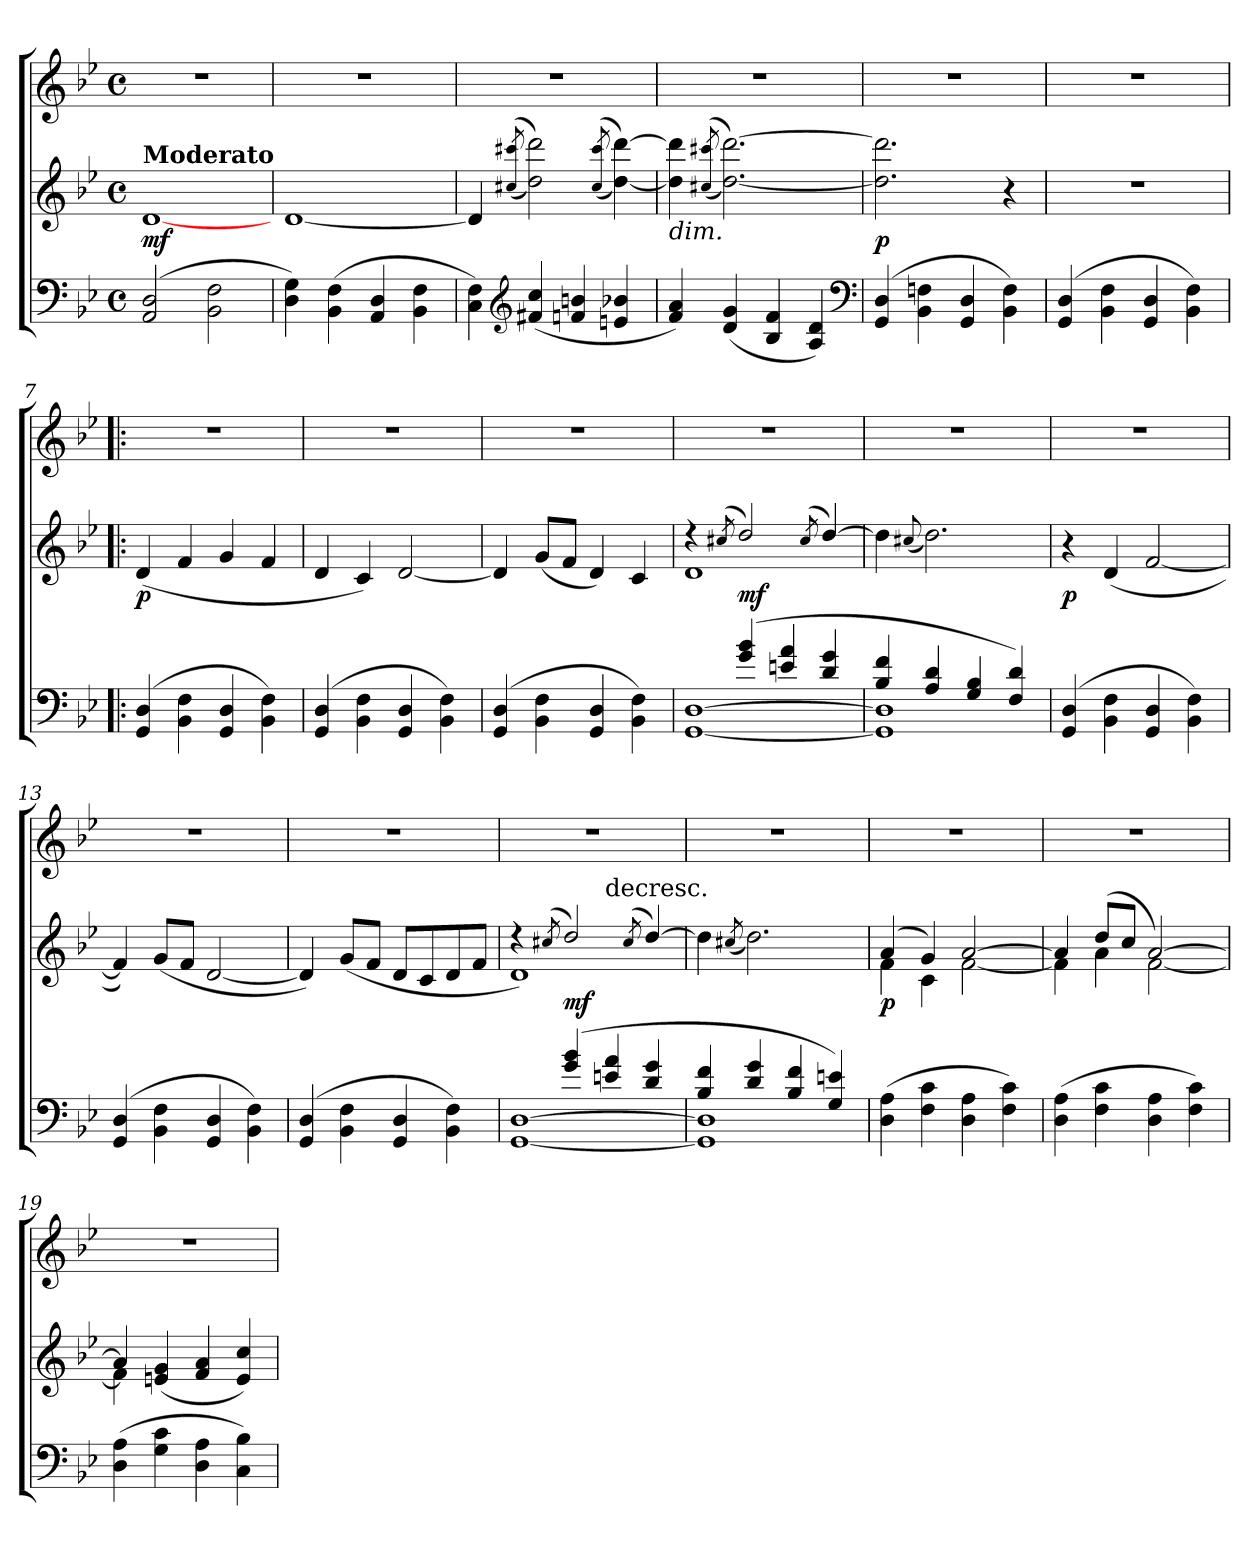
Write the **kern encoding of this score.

**kern	**kern	**dynam	**kern
*part3	*part2	*part2	*part1
*staff3	*staff2	*staff2	*staff1
*clefF4	*clefG2	*	*clefG2
*k[b-e-]	*k[b-e-]	*	*k[b-e-]
*B-:	*B-:	*	*B-:
*M4/4	*M4/4	*	*M4/4
*met(c)	*met(c)	*	*met(c)
=1	=1	=1	=1
!	!LO:TX:a:B:t=Moderato	!	!
(2AA 2D	[1d	mf	1r
2BB- 2F	.	.	.
=2	=2	=2	=2
4D 4G)	[1d	.	1r
(4BB- 4F	.	.	.
4AA 4D	.	.	.
4BB- 4F	.	.	.
=3	=3	=3	=3
4C 4F)	4d]	.	1r
*clefG2	*	*	*
.	(<(>8qcc#X/ 8qccc#X/	.	.
(4f#X 4cc	2dd 2ddd))	.	.
4fn 4bn	.	.	.
.	(<(>8qcc#/ 8qccc#/	.	.
4en 4b-X	[4dd [4ddd))	.	.
=4	=4	=4	=4
!	!LO:TX:b:i:t=dim.	!	!
4f 4a)	4dd] 4ddd]	.	1r
.	(<(>8qcc#X/ 8qccc#X/	.	.
(4d 4g	[2.dd [2.ddd))	.	.
4B- 4f	.	.	.
4A 4d)	.	.	.
*clefF4	*	*	*
=5	=5	=5	=5
(4GG 4D	2.dd] 2.ddd]	p	1r
4BB- 4Fn	.	.	.
4GG 4D	.	.	.
4BB- 4F)	4r	.	.
=6	=6	=6	=6
(4GG 4D	1r	.	1r
4BB- 4F	.	.	.
4GG 4D	.	.	.
4BB- 4F)	.	.	.
=7!|:	=7!|:	=7!|:	=7!|:
(4GG 4D	(4d	p	1r
4BB- 4F	4f	.	.
4GG 4D	4g	.	.
4BB- 4F)	4f	.	.
=8	=8	=8	=8
(4GG 4D	4d	.	1r
4BB- 4F	4c)	.	.
4GG 4D	[2d	.	.
4BB- 4F)	.	.	.
=9	=9	=9	=9
(4GG 4D	4d]	.	1r
4BB- 4F	(8gL	.	.
.	8fJ	.	.
4GG 4D	4d)	.	.
4BB- 4F)	4c	.	.
=10	=10	=10	=10
*^	*^	*	*
4ryy	[1GG [1D	4rdd	1d	.	1r
.	.	(8qcc#X/	.	.	.
(4g 4b-	.	2dd)	.	mf	.
4en 4a	.	.	.	.	.
.	.	(8qcc#/	.	.	.
4d 4g	.	[4dd)	.	.	.
*	*	*v	*v	*	*
=11	=11	=11	=11	=11
4B- 4f	1GG] 1D]	4dd]	.	1r
.	.	(8qqcc#X/	.	.
4A 4d	.	2.dd)	.	.
4G 4B-	.	.	.	.
4F 4d)	.	.	.	.
*v	*v	*	*	*
=12	=12	=12	=12
(4GG 4D	4r	p	1r
4BB- 4F	(4d	.	.
4GG 4D	[2f	.	.
4BB- 4F)	.	.	.
=13	=13	=13	=13
(4GG 4D	4f])	.	1r
4BB- 4F	(8gL	.	.
.	8fJ	.	.
4GG 4D	[2d	.	.
4BB- 4F)	.	.	.
=14	=14	=14	=14
(4GG 4D	4d])	.	1r
4BB- 4F	(8gL	.	.
.	8fJ	.	.
4GG 4D	8dL	.	.
.	8c	.	.
4BB- 4F)	8d	.	.
.	8fJ	.	.
=15	=15	=15	=15
*^	*^	*	*
*	*	*	*^	*	*
4ryy	[1GG [1D	4rdd	1d)	2ryy	.	1r
.	.	(8qcc#X/	.	.	.	.
(4g 4b-	.	2dd)	.	.	mf	.
!	!	!	!	!LO:TX:t=decresc.	!	!
4en 4a	.	.	.	2ryy	.	.
.	.	(8qcc#/	.	.	.	.
4d 4g	.	[4dd)	.	.	.	.
*	*	*v	*v	*v	*	*
=16	=16	=16	=16	=16
4B- 4f	1GG] 1D]	4dd]	.	1r
.	.	(8qcc#X/	.	.
4d 4g	.	2.dd)	.	.
4B- 4f	.	.	.	.
4G 4en)	.	.	.	.
*v	*v	*	*	*
=17	=17	=17	=17
*	*^	*	*
(4D 4A	(4a	4f	p	1r
4F 4c	4g)	4c	.	.
4D 4A	[2a	[2f	.	.
4F 4c)	.	.	.	.
=18	=18	=18	=18	=18
(4D 4A	4a]	4f]	.	1r
4F 4c	(8ddL	4a	.	.
.	8ccJ	.	.	.
4D 4A	[2a)	[2f	.	.
4F 4c)	.	.	.	.
=19	=19	=19	=19	=19
(4D 4A	4a]	4f]	.	1r
4G 4c	(4en 4g	4ryy	.	.
4D 4A	4f 4a	2ryy	.	.
4C 4B-)	4e 4cc)	.	.	.
*	*v	*v	*	*
=	=	=	=
*-	*-	*-	*-
